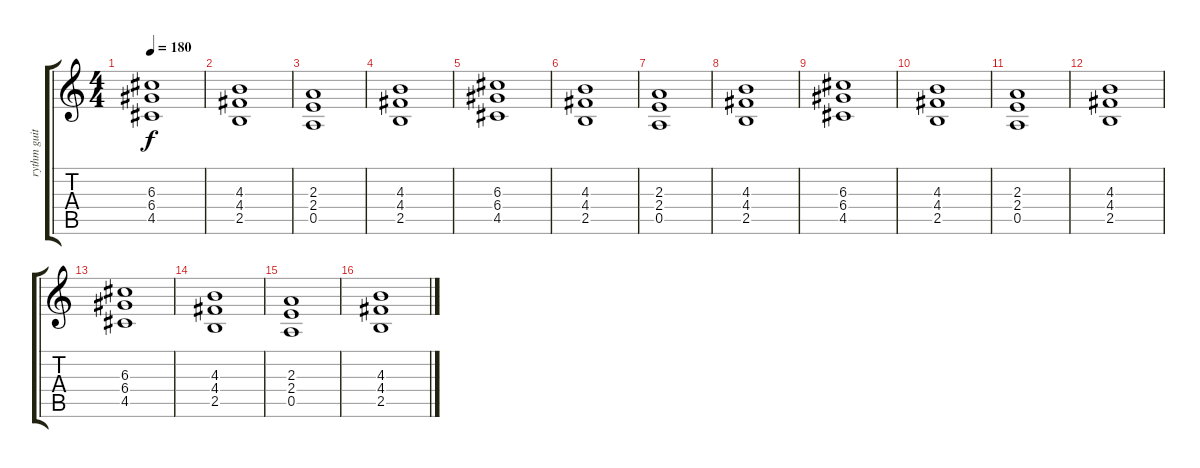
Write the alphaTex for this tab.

\track ("rythm guitar" "rythm guit") {instrument distortionguitar}
\staff {score tabs}
\tuning (E4 B3 G3 D3 A2 E2) {hide}
\ts (4 4)
\tempo 180
\clef g2
\ks c
(6.3 6.4 4.5).1{dy f} |
(4.3 4.4 2.5).1 |
(2.3 2.4 0.5).1 |
(4.3 4.4 2.5).1 |
(6.3 6.4 4.5).1 |
(4.3 4.4 2.5).1 |
(2.3 2.4 0.5).1 |
(4.3 4.4 2.5).1 |
(6.3 6.4 4.5).1 |
(4.3 4.4 2.5).1 |
(2.3 2.4 0.5).1 |
(4.3 4.4 2.5).1 |
(6.3 6.4 4.5).1 |
(4.3 4.4 2.5).1 |
(2.3 2.4 0.5).1 |
(4.3 4.4 2.5).1
